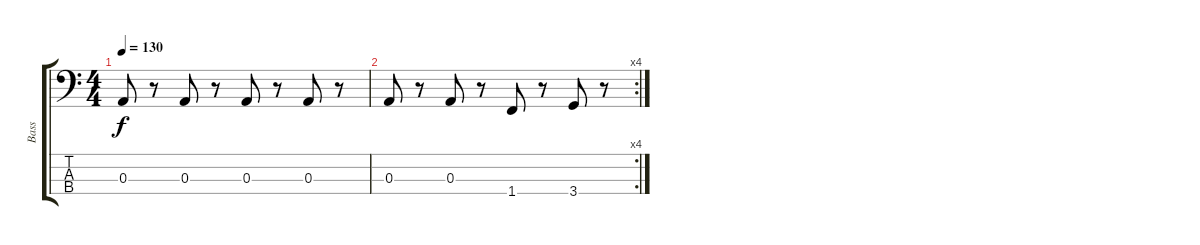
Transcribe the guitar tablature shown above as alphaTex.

\track ("Bass" "Bass") {instrument electricbassfinger}
\staff {score tabs}
\tuning (G2 D2 A1 E1) {hide}
\ts (4 4)
\tempo 130
\clef f4
\ks c
0.3.8{dy f} r.8 0.3.8 r.8 0.3.8 r.8 0.3.8 r.8 |
\rc 4
0.3.8 r.8 0.3.8 r.8 1.4.8 r.8 3.4.8 r.8
